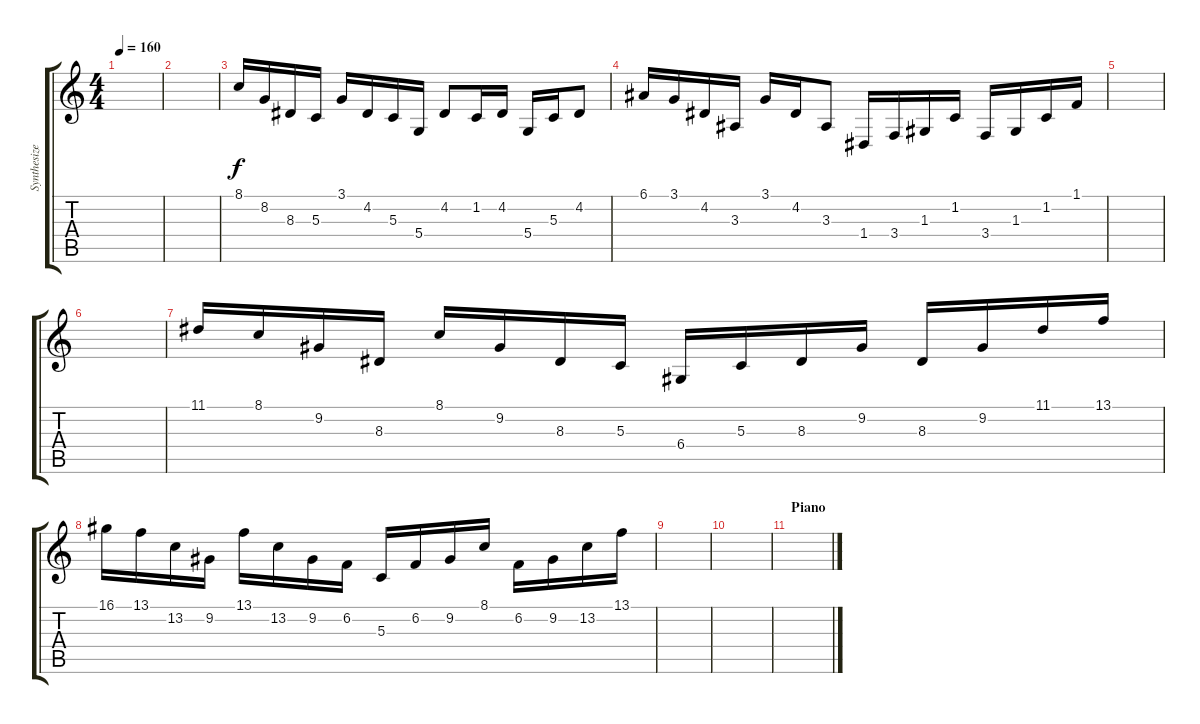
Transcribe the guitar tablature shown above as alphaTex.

\track ("Synthesizer" "Synthesize") {instrument pad8sweep}
\staff {score tabs}
\tuning (E4 B3 G3 D3 A2 E2) {hide}
\ts (4 4)
\tempo 160
\clef g2
\ks c
|
|
8.1.16 8.2.16 8.3.16 5.3.16 3.1.16 4.2.16 5.3.16 5.4.16 4.2.8 1.2.16 4.2.16 5.4.16 5.3.16 4.2.8 |
6.1.16 3.1.16 4.2.16 3.3.16 3.1.16 4.2.16 3.3.8 1.4.16 3.4.16 1.3.16 1.2.16 3.4.16 1.3.16 1.2.16 1.1.16 |
|
|
11.1.16 8.1.16 9.2.16 8.3.16 8.1.16 9.2.16 8.3.16 5.3.16 6.4.16 5.3.16 8.3.16 9.2.16 8.3.16 9.2.16 11.1.16 13.1.16 |
16.1.16 13.1.16 13.2.16 9.2.16 13.1.16 13.2.16 9.2.16 6.2.16 5.3.16 6.2.16 9.2.16 8.1.16 6.2.16 9.2.16 13.2.16 13.1.16 |
|
|
\section ("" "Piano")
